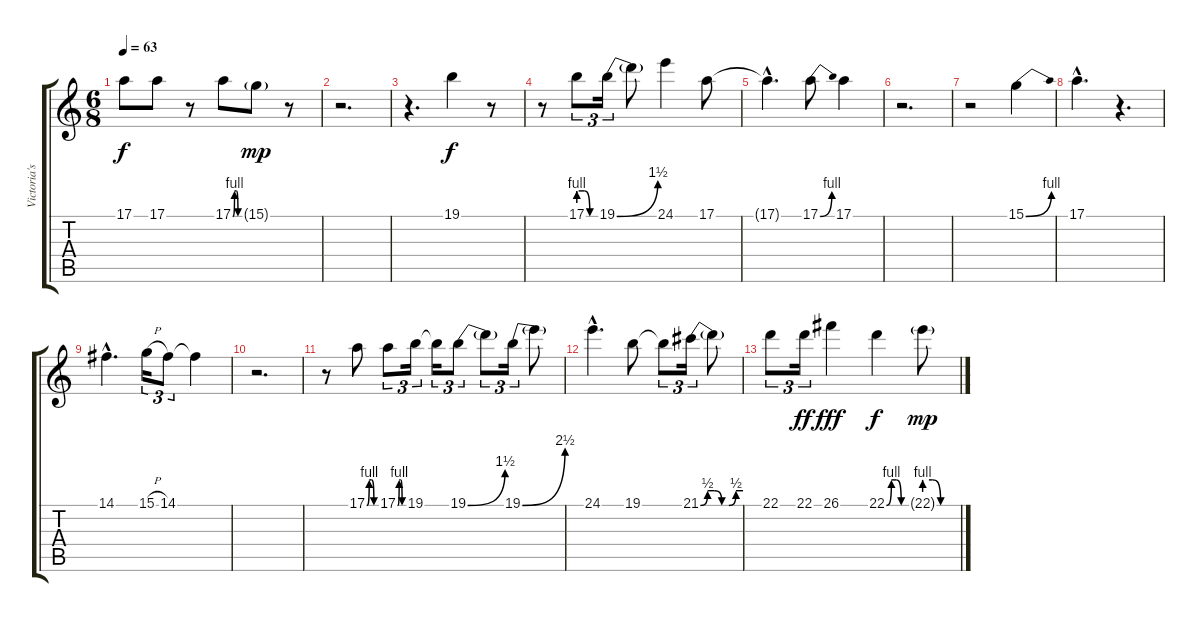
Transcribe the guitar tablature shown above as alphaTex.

\track ("Victoria's Wail" "Victoria's") {instrument voiceoohs}
\staff {score tabs}
\tuning (E4 B3 G3 D3 A2 E2) {hide}
\ts (6 8)
\tempo 63
\clef g2
\ks c
17.1{t}.8{dy f} 17.1.8 r.8 17.1{be (custom 0 0 15 4 30 4 45 0 60 0)}.8 15.1{g}.8{dy mp} r.8 |
r.2{d} |
r.4{d} 19.1.4{dy f} r.8 |
r.8 17.1{be (custom 0 4 20 4 40 0 60 0)}.8{tu (3 2)} 19.1{be (bend 0 0 60 6)}.16{tu (3 2)} 19.1{t}.8 24.1.4 17.1.8 |
17.1{hac t}.4{d} 17.1{be (bend 0 0 60 4)}.8 17.1.4 |
r.2{d} |
r.2 15.1{be (bend 0 0 60 4)}.4 |
17.1{hac}.4{d} r.4{d} |
14.1{hac}.4{d} 15.1{h}.16{tu (3 2)} 14.1.8{tu (3 2)} 14.1{t}.4 |
r.2{d} |
r.8 17.1{be (custom 0 0 15 4 30 4 45 0 60 0)}.8 17.1{be (custom 0 0 15 4 30 4 45 0 60 0)}.8{tu (3 2)} 19.1.16{tu (3 2)} 19.1{t}.16{tu (3 2)} 19.1{be (bend 0 0 60 6)}.8{tu (3 2)} 19.1{t}.8{tu (3 2)} 19.1{be (bend 0 0 60 10)}.16{tu (3 2)} 19.1{t}.8 |
24.1{hac}.4{d} 19.1.8 19.1{t}.8{tu (3 2)} 21.1{be (custom 0 0 10 2 20 2 30 0 40 0 50 2 60 2)}.16{tu (3 2)} 21.1{t}.8 |
22.1.8{tu (3 2)} 22.1.16{tu (3 2) dy ff} 26.1.4{dy fff} 22.1{be (custom 0 0 15 4 30 4 45 0 60 0)}.4{dy f} 22.1{be (custom 0 4 15 4 30 0 60 0) g}.8{dy mp}
